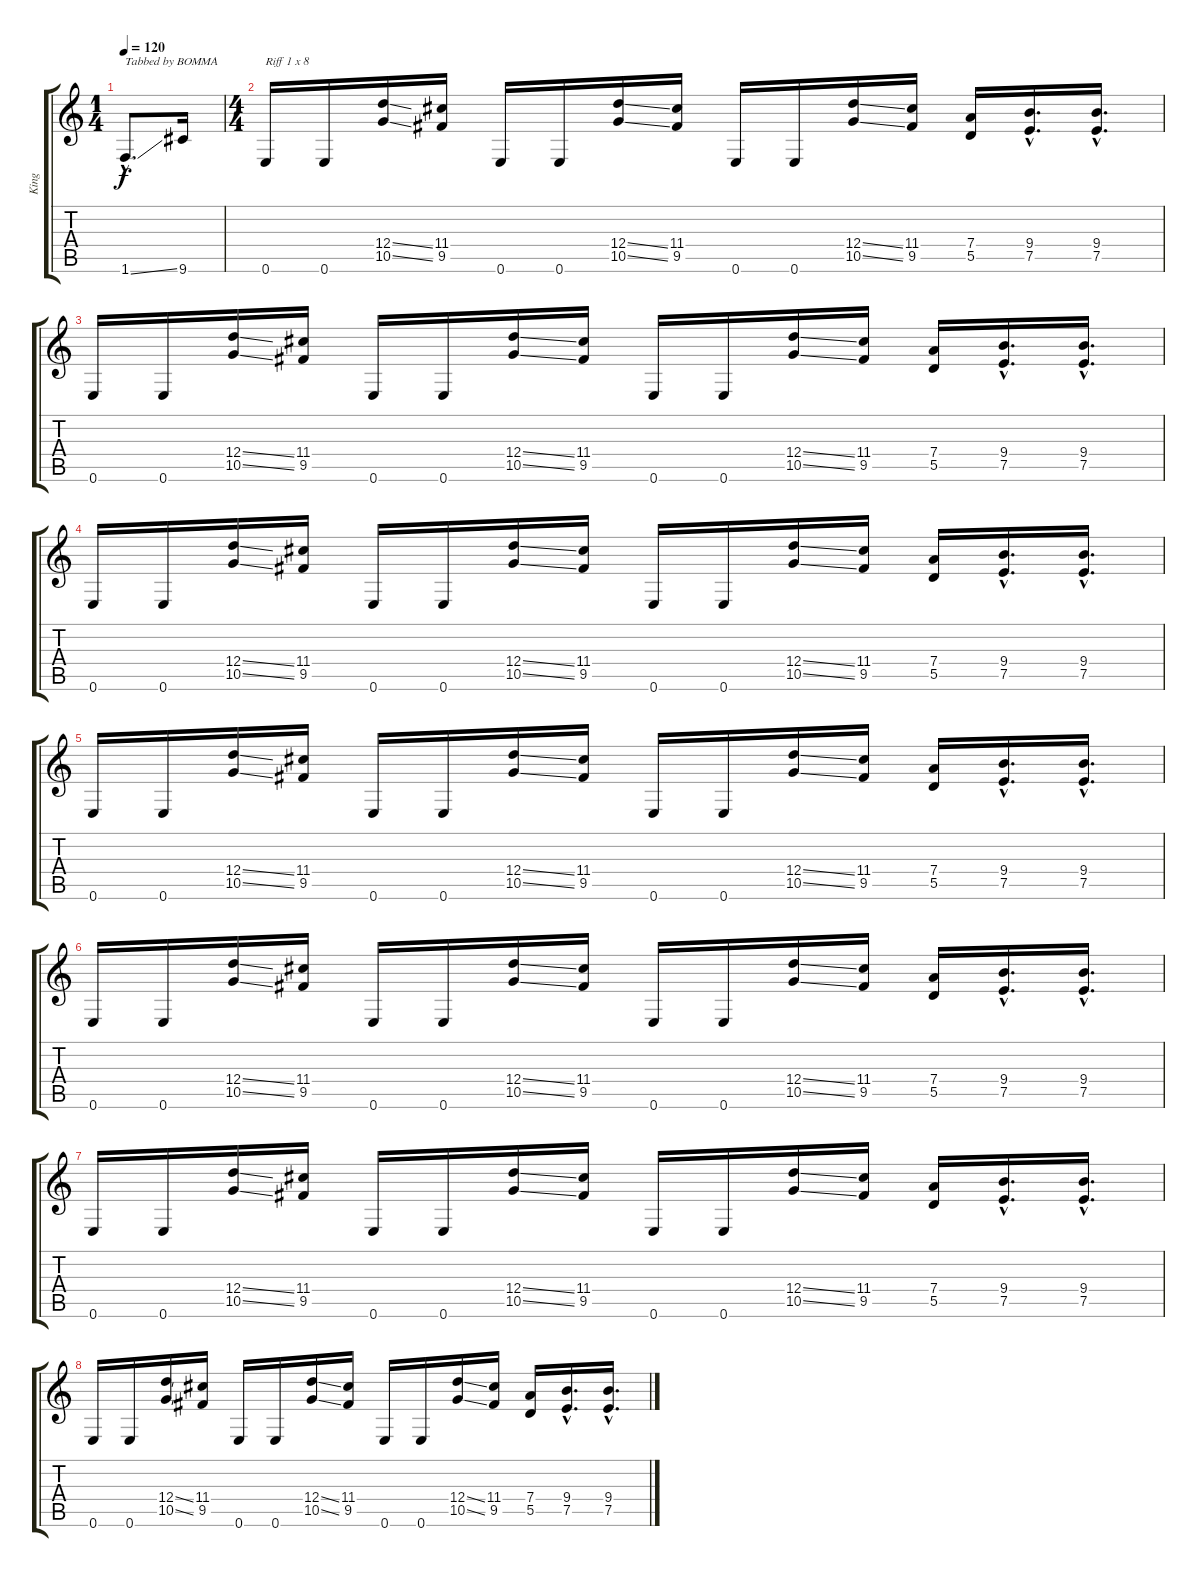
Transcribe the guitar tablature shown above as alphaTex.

\track ("King" "King") {instrument distortionguitar}
\staff {score tabs}
\tuning (E4 B3 G3 D3 A2 E2) {hide}
\ts (1 4)
\tempo 120
\clef g2
\ks c
1.6{ss hac}.8{d txt "Tabbed by BOMMA" dy f instrument distortionguitar} 9.6.16 |
\ts (4 4)
0.6.16{txt "Riff 1 x 8"} 0.6.16 (12.4{ss} 10.5{ss}).16 (11.4 9.5).16 0.6.16 0.6.16 (12.4{ss} 10.5{ss}).16 (11.4 9.5).16 0.6.16 0.6.16 (12.4{ss} 10.5{ss}).16 (11.4 9.5).16 (7.4 5.5).16 (9.4{hac} 7.5{hac}).16{d} (9.4{hac} 7.5{hac}).16{d} |
0.6.16 0.6.16 (12.4{ss} 10.5{ss}).16 (11.4 9.5).16 0.6.16 0.6.16 (12.4{ss} 10.5{ss}).16 (11.4 9.5).16 0.6.16 0.6.16 (12.4{ss} 10.5{ss}).16 (11.4 9.5).16 (7.4 5.5).16 (9.4{hac} 7.5{hac}).16{d} (9.4{hac} 7.5{hac}).16{d} |
0.6.16 0.6.16 (12.4{ss} 10.5{ss}).16 (11.4 9.5).16 0.6.16 0.6.16 (12.4{ss} 10.5{ss}).16 (11.4 9.5).16 0.6.16 0.6.16 (12.4{ss} 10.5{ss}).16 (11.4 9.5).16 (7.4 5.5).16 (9.4{hac} 7.5{hac}).16{d} (9.4{hac} 7.5{hac}).16{d} |
0.6.16 0.6.16 (12.4{ss} 10.5{ss}).16 (11.4 9.5).16 0.6.16 0.6.16 (12.4{ss} 10.5{ss}).16 (11.4 9.5).16 0.6.16 0.6.16 (12.4{ss} 10.5{ss}).16 (11.4 9.5).16 (7.4 5.5).16 (9.4{hac} 7.5{hac}).16{d} (9.4{hac} 7.5{hac}).16{d} |
0.6.16 0.6.16 (12.4{ss} 10.5{ss}).16 (11.4 9.5).16 0.6.16 0.6.16 (12.4{ss} 10.5{ss}).16 (11.4 9.5).16 0.6.16 0.6.16 (12.4{ss} 10.5{ss}).16 (11.4 9.5).16 (7.4 5.5).16 (9.4{hac} 7.5{hac}).16{d} (9.4{hac} 7.5{hac}).16{d} |
0.6.16 0.6.16 (12.4{ss} 10.5{ss}).16 (11.4 9.5).16 0.6.16 0.6.16 (12.4{ss} 10.5{ss}).16 (11.4 9.5).16 0.6.16 0.6.16 (12.4{ss} 10.5{ss}).16 (11.4 9.5).16 (7.4 5.5).16 (9.4{hac} 7.5{hac}).16{d} (9.4{hac} 7.5{hac}).16{d} |
0.6.16 0.6.16 (12.4{ss} 10.5{ss}).16 (11.4 9.5).16 0.6.16 0.6.16 (12.4{ss} 10.5{ss}).16 (11.4 9.5).16 0.6.16 0.6.16 (12.4{ss} 10.5{ss}).16 (11.4 9.5).16 (7.4 5.5).16 (9.4{hac} 7.5{hac}).16{d} (9.4{hac} 7.5{hac}).16{d}
